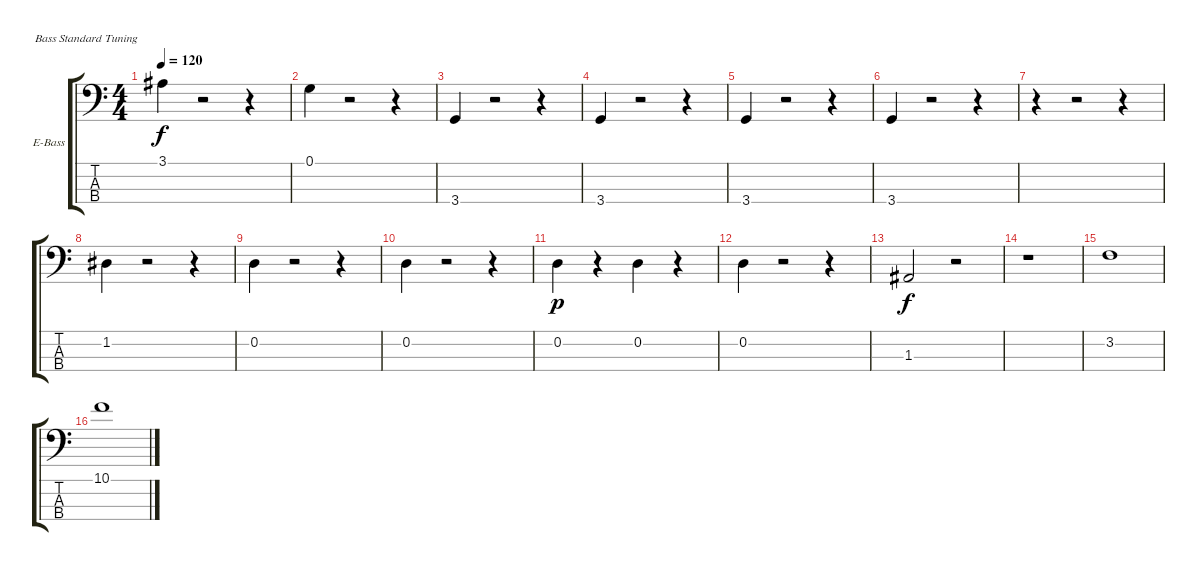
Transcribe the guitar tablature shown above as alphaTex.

\defaultSystemsLayout 4
\bracketExtendMode groupsimilarinstruments
\firstSystemTrackNameOrientation horizontal
\otherSystemsTrackNameOrientation horizontal
\track ("Electric Bass" "E-Bass") {instrument electricbassfinger}
\staff {score tabs}
\tuning (G2 D2 A1 E1)
\ts (4 4)
\tempo 120
\clef f4
\scale
0.333333
\ks c
3.1.4{dy f} r.2 r.4 |
\scale
0.333333 0.1.4 r.2 r.4 |
\scale
0.333333 3.4.4 r.2 r.4 |
\scale
0.333333 3.4.4 r.2 r.4 |
\scale
0.333333 3.4.4 r.2 r.4 |
\scale
0.333333 3.4.4 r.2 r.4 |
\scale
0.333333 r.4 r.2 r.4 |
\scale
0.333333 1.2.4 r.2 r.4 |
\scale
0.333333 0.2.4 r.2 r.4 |
\scale
0.333333 0.2.4 r.2 r.4 |
\scale
0.333333 0.2.4{dy p} r.4 0.2.4 r.4 |
\scale
0.333333 0.2.4 r.2 r.4 |
\scale
0.333333 1.3.2{dy f} r.2 |
\scale
0.333333 r.1 |
\scale
0.333333 3.2.1 |
\scale
0.333333 10.1.1
